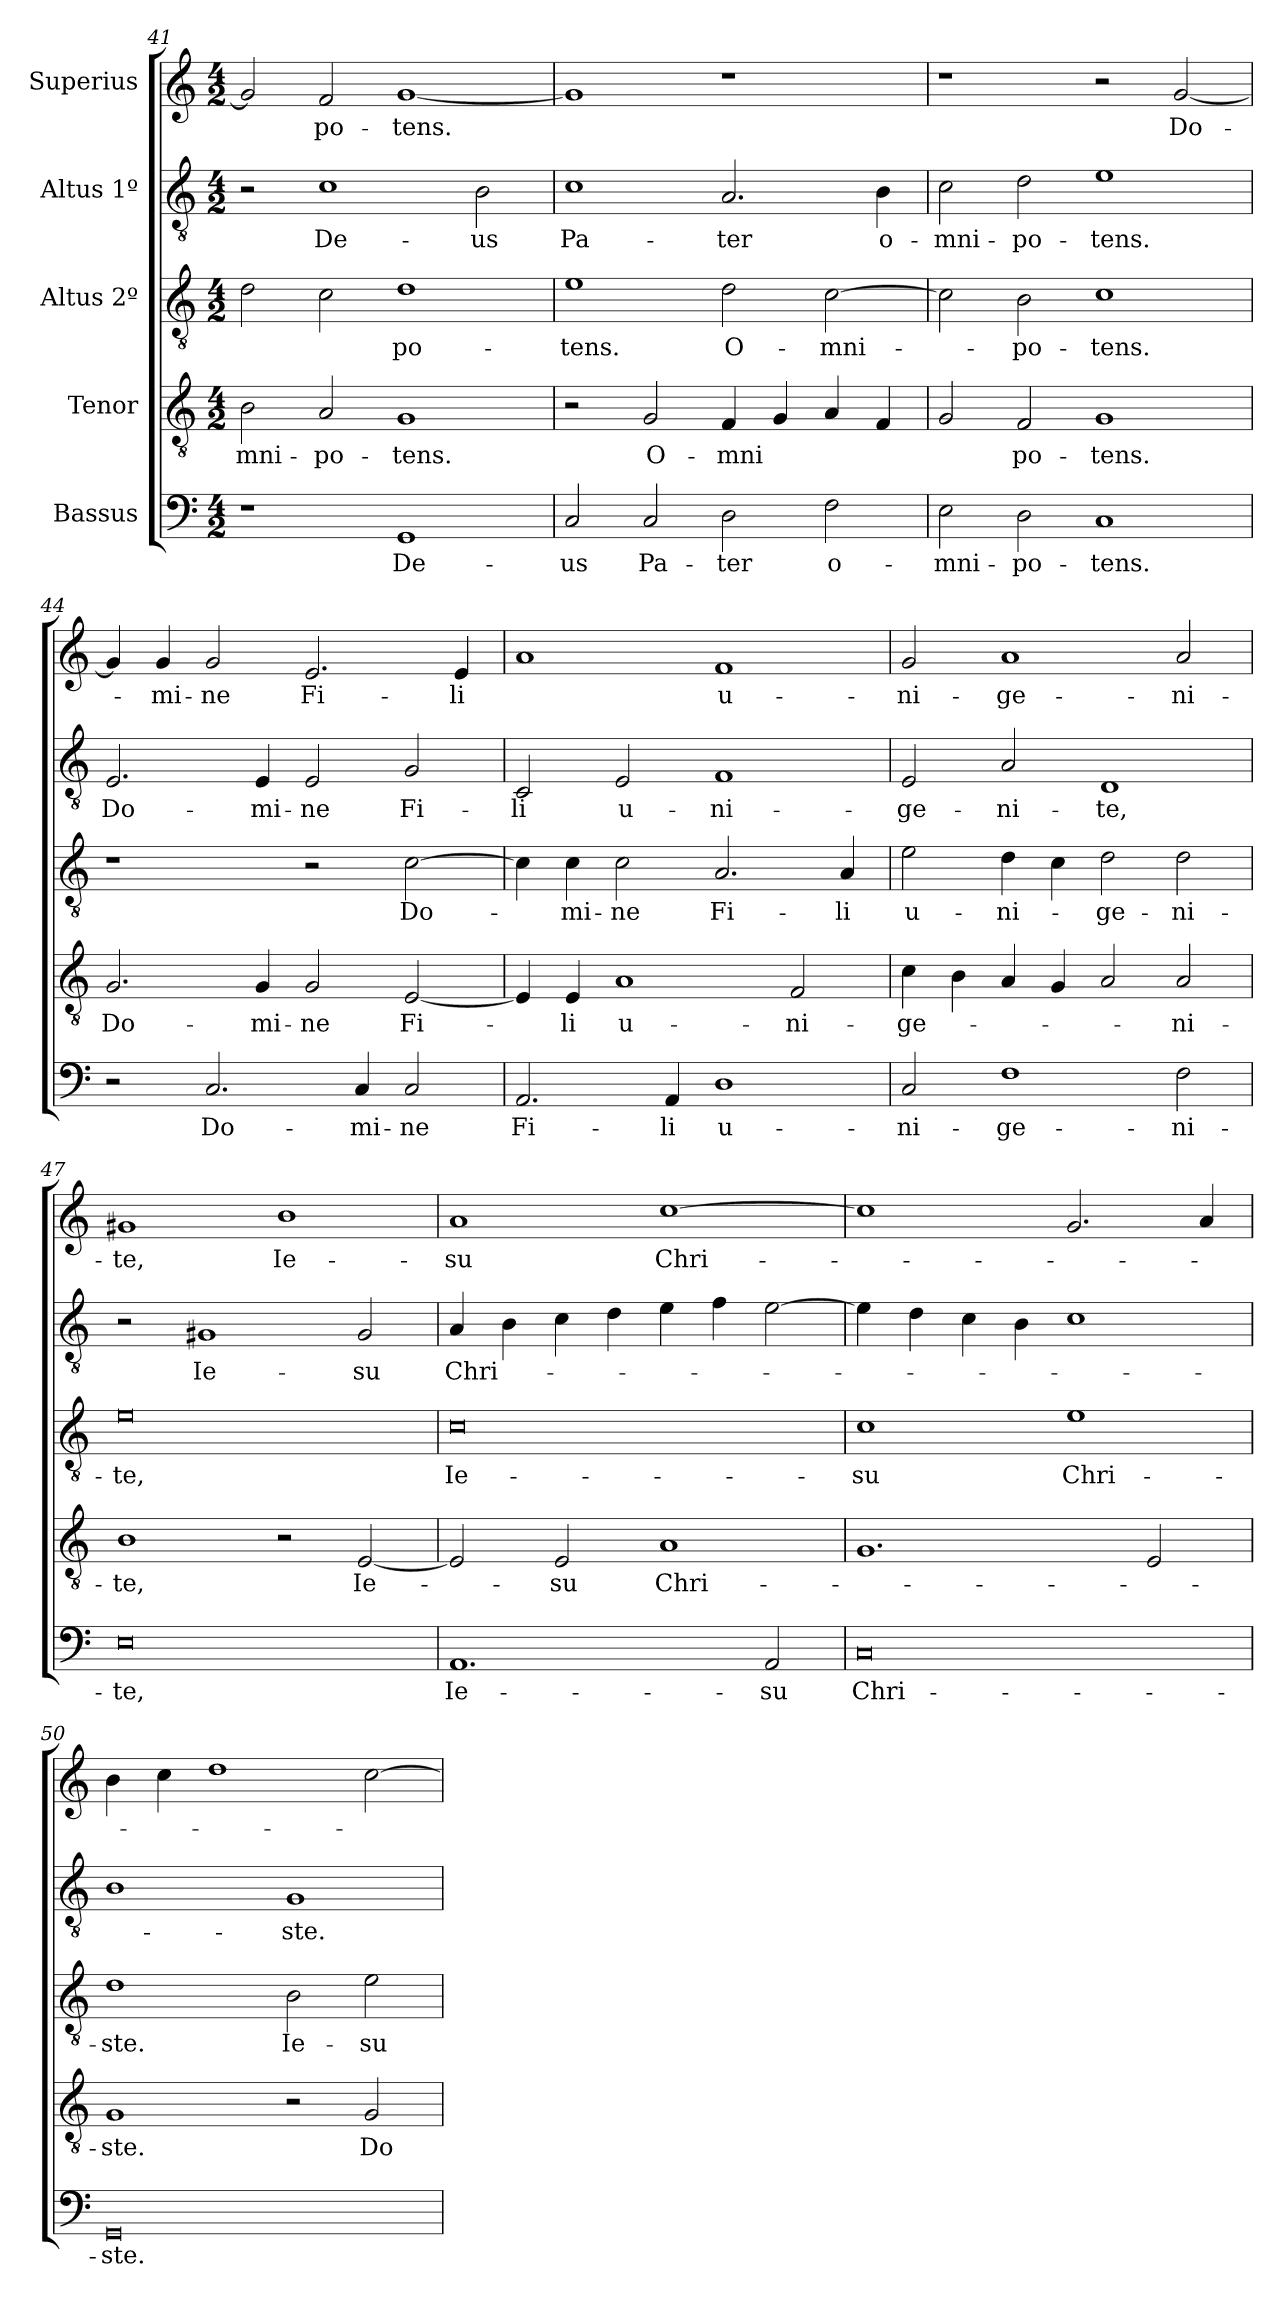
**kern	**text	**kern	**text	**kern	**text	**kern	**text	**kern	**text
*part5	*part5	*part4	*part4	*part3	*part3	*part2	*part2	*part1	*part1
*staff5	*staff5	*staff4	*staff4	*staff3	*staff3	*staff2	*staff2	*staff1	*staff1
*I"Bassus	*	*I"Tenor	*	*I"Altus 2º	*	*I"Altus 1º	*	*I"Superius	*
*clefF4	*	*clefGv2	*	*clefGv2	*	*clefGv2	*	*clefG2	*
*k[]	*	*k[]	*	*k[]	*	*k[]	*	*k[]	*
*M4/2	*	*M4/2	*	*M4/2	*	*M4/2	*	*M4/2	*
=41	=41	=41	=41	=41	=41	=41	=41	=41	=41
1r	.	2B\	-mni-	2d\	.	2r	.	2g/]	.
.	.	2A/	-po-	2c\	.	1c\	De-	2f/	-po-
1GG/	De-	1G/	-tens.	1d\	-po-	.	.	[1g/	-tens.
.	.	.	.	.	.	2B\	-us	.	.
=42	=42	=42	=42	=42	=42	=42	=42	=42	=42
2C/	-us	2r	.	1e\	-tens.	1c\	Pa-	1g/]	.
2C/	Pa-	2G/	O-	.	.	.	.	.	.
2D\	-ter	4F/	-mni	2d\	O-	2.A/	-ter	1r	.
.	.	4G/	.	.	.	.	.	.	.
2F\	o-	4A/	.	[2c\	-mni-	.	.	.	.
.	.	4F/	.	.	.	4B\	o-	.	.
=43	=43	=43	=43	=43	=43	=43	=43	=43	=43
2E\	-mni-	2G/	.	2c\]	.	2c\	-mni-	1r	.
2D\	-po-	2F/	po-	2B\	-po-	2d\	-po-	.	.
1C/	-tens.	1G/	-tens.	1c\	-tens.	1e\	-tens.	2r	.
.	.	.	.	.	.	.	.	[2g/	Do-
=44	=44	=44	=44	=44	=44	=44	=44	=44	=44
2r	.	2.G/	Do-	1r	.	2.E/	Do-	4g/]	.
.	.	.	.	.	.	.	.	4g/	-mi-
2.C/	Do-	.	.	.	.	.	.	2g/	-ne
.	.	4G/	-mi-	.	.	4E/	-mi-	.	.
.	.	2G/	-ne	2r	.	2E/	-ne	2.e/	Fi-
4C/	-mi-	.	.	.	.	.	.	.	.
2C/	-ne	[2E/	Fi-	[2c\	Do-	2G/	Fi-	.	.
.	.	.	.	.	.	.	.	4e/	-li
=45	=45	=45	=45	=45	=45	=45	=45	=45	=45
2.AA/	Fi-	4E/]	.	4c\]	.	2C/	-li	1a/	.
.	.	4E/	-li	4c\	-mi-	.	.	.	.
.	.	1A/	u-	2c\	-ne	2E/	u-	.	.
4AA/	-li	.	.	.	.	.	.	.	.
1D\	u-	.	.	2.A/	Fi-	1F/	-ni-	1f/	u-
.	.	2F/	-ni-	.	.	.	.	.	.
.	.	.	.	4A/	-li	.	.	.	.
=46	=46	=46	=46	=46	=46	=46	=46	=46	=46
2C/	-ni-	4c\	-ge-	2e\	u-	2E/	-ge-	2g/	-ni-
.	.	4B\	.	.	.	.	.	.	.
1F\	-ge-	4A/	.	4d\	-ni-	2A/	-ni-	1a/	-ge-
.	.	4G/	.	4c\	.	.	.	.	.
.	.	2A/	.	2d\	-ge-	1D/	-te,	.	.
2F\	-ni-	2A/	-ni-	2d\	-ni-	.	.	2a/	-ni-
=47	=47	=47	=47	=47	=47	=47	=47	=47	=47
0E\	-te,	1B\	-te,	0e\	-te,	2r	.	1g#X/	-te,
.	.	.	.	.	.	1G#X/	Ie-	.	.
.	.	2r	.	.	.	.	.	1b\	Ie-
.	.	[2E/	Ie-	.	.	2G#/	-su	.	.
=48	=48	=48	=48	=48	=48	=48	=48	=48	=48
1.AA/	Ie-	2E/]	.	0c\	Ie-	4A/	Chri-	1a/	-su
.	.	.	.	.	.	4B\	.	.	.
.	.	2E/	-su	.	.	4c\	.	.	.
.	.	.	.	.	.	4d\	.	.	.
.	.	1A/	Chri-	.	.	4e\	.	[1cc\	Chri-
.	.	.	.	.	.	4f\	.	.	.
2AA/	-su	.	.	.	.	[2e\	.	.	.
=49	=49	=49	=49	=49	=49	=49	=49	=49	=49
0C/	Chri-	1.G/	.	1c\	-su	4e\]	.	1cc\]	.
.	.	.	.	.	.	4d\	.	.	.
.	.	.	.	.	.	4c\	.	.	.
.	.	.	.	.	.	4B\	.	.	.
.	.	.	.	1e\	Chri-	1c\	.	2.g/	.
.	.	2E/	.	.	.	.	.	.	.
.	.	.	.	.	.	.	.	4a/	.
=50	=50	=50	=50	=50	=50	=50	=50	=50	=50
0GG/	-ste.	1G/	-ste.	1d\	-ste.	1B\	.	4b\	.
.	.	.	.	.	.	.	.	4cc\	.
.	.	.	.	.	.	.	.	1dd\	.
.	.	2r	.	2B\	Ie-	1G/	-ste.	.	.
.	.	2G/	Do-	2e\	-su	.	.	[2cc\	.
=	=	=	=	=	=	=	=	=	=
*-	*-	*-	*-	*-	*-	*-	*-	*-	*-
